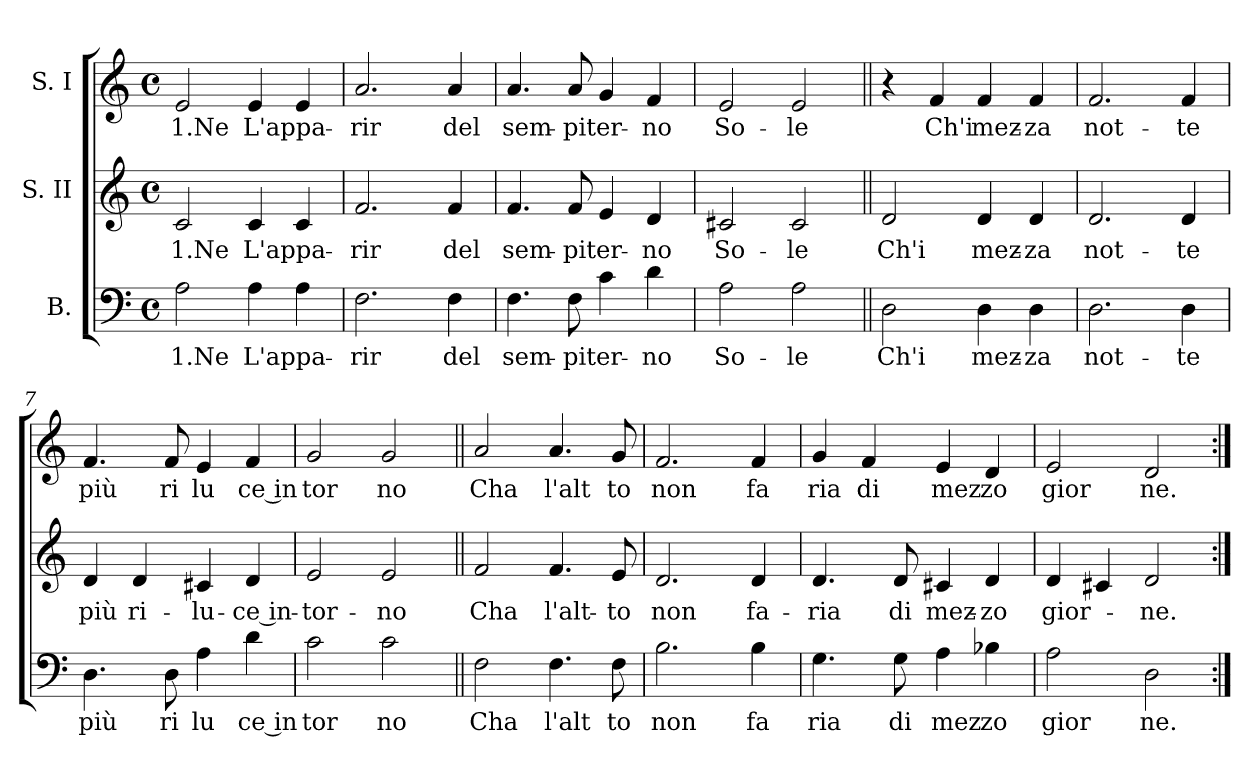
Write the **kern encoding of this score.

**kern	**text	**kern	**text	**kern	**text
*part3	*part3	*part2	*part2	*part1	*part1
*staff3	*staff3	*staff2	*staff2	*staff1	*staff1
*I"B.	*	*I"S. II	*	*I"S. I	*
*clefF4	*	*clefG2	*	*clefG2	*
*k[]	*	*k[]	*	*k[]	*
*C:	*	*C:	*	*C:	*
*M4/4	*	*M4/4	*	*M4/4	*
*met(c)	*	*met(c)	*	*met(c)	*
=1	=1	=1	=1	=1	=1
!	!LO:LY:b:rj	!	!LO:LY:b:rj	!	!LO:LY:b:rj
2A\	1.Ne	2c/	1.Ne	2e/	1.Ne
!	!LO:LY:b	!	!LO:LY:b	!	!LO:LY:b
4A\	L'appa-	4c/	L'appa-	4e/	L'appa-
4A\	.	4c/	.	4e/	.
=2	=2	=2	=2	=2	=2
!	!LO:LY:b	!	!LO:LY:b	!	!LO:LY:b
2.F\	-rir	2.f/	-rir	2.a/	-rir
!	!LO:LY:b	!	!LO:LY:b	!	!LO:LY:b
4F\	del	4f/	del	4a/	del
=3	=3	=3	=3	=3	=3
!	!LO:LY:b	!	!LO:LY:b	!	!LO:LY:b
4.F\	sem-	4.f/	sem-	4.a/	sem-
!	!LO:LY:b	!	!LO:LY:b	!	!LO:LY:b
8F\	-piter-	8f/	-piter-	8a/	-piter-
4c\	.	4e/	.	4g/	.
!	!LO:LY:b	!	!LO:LY:b	!	!LO:LY:b
4d\	-no	4d/	-no	4f/	-no
=4	=4	=4	=4	=4	=4
!	!LO:LY:b	!	!LO:LY:b	!	!LO:LY:b
2A\	So-	2c#X/	So-	2e/	So-
!	!LO:LY:b	!	!LO:LY:b	!	!LO:LY:b
2A\	-le	2c#/	-le	2e/	-le
=5||	=5||	=5||	=5||	=5||	=5||
!	!LO:LY:b	!	!LO:LY:b	!	!
2D\	Ch'i	2d/	Ch'i	4r	.
!	!	!	!	!	!LO:LY:b
.	.	.	.	4f/	Ch'i
!	!LO:LY:b	!	!LO:LY:b	!	!LO:LY:b
4D\	mez-	4d/	mez-	4f/	mez-
!	!LO:LY:b	!	!LO:LY:b	!	!LO:LY:b
4D\	-za	4d/	-za	4f/	-za
=6	=6	=6	=6	=6	=6
!	!LO:LY:b	!	!LO:LY:b	!	!LO:LY:b
2.D\	not-	2.d/	not-	2.f/	not-
!	!LO:LY:b	!	!LO:LY:b	!	!LO:LY:b
4D\	-te	4d/	-te	4f/	-te
!!LO:LB:g=z
=7	=7	=7	=7	=7	=7
!	!LO:LY:b	!	!LO:LY:b	!	!LO:LY:b
4.D\	più	4d/	più	4.f/	più
!	!	!	!LO:LY:b	!	!
.	.	4d/	ri-	.	.
!	!LO:LY:b	!	!	!	!LO:LY:b
8D\	ri	.	.	8f/	ri
!	!LO:LY:b	!	!LO:LY:b	!	!LO:LY:b
4A\	lu	4c#X/	-lu-	4e/	lu
!	!LO:LY:b:rj	!	!LO:LY:b:rj	!	!LO:LY:b:rj
4d\	ce in	4d/	-ce in-	4f/	ce in
=8	=8	=8	=8	=8	=8
!	!LO:LY:b	!	!LO:LY:b	!	!LO:LY:b
2c\	tor	2e/	-tor-	2g/	tor
!	!LO:LY:b	!	!LO:LY:b	!	!LO:LY:b
2c\	no	2e/	-no	2g/	no
=9||	=9||	=9||	=9||	=9||	=9||
!	!LO:LY:b	!	!LO:LY:b	!	!LO:LY:b
2F\	Cha	2f/	Cha	2a/	Cha
!	!LO:LY:b	!	!LO:LY:b	!	!LO:LY:b
4.F\	l'alt	4.f/	l'alt-	4.a/	l'alt
!	!LO:LY:b	!	!LO:LY:b	!	!LO:LY:b
8F\	to	8e/	-to	8g/	to
=10	=10	=10	=10	=10	=10
!	!LO:LY:b	!	!LO:LY:b	!	!LO:LY:b
2.B\	non	2.d/	non	2.f/	non
!	!LO:LY:b	!	!LO:LY:b	!	!LO:LY:b
4B\	fa	4d/	fa-	4f/	fa
=11	=11	=11	=11	=11	=11
!	!LO:LY:b	!	!LO:LY:b	!	!LO:LY:b
4.G\	ria	4.d/	-ria	4g/	ria
!	!	!	!	!	!LO:LY:b
.	.	.	.	4f/	di
!	!LO:LY:b	!	!LO:LY:b	!	!
8G\	di	8d/	di	.	.
!	!LO:LY:b	!	!LO:LY:b	!	!LO:LY:b
4A\	mez	4c#X/	mez-	4e/	mez
!	!LO:LY:b	!	!LO:LY:b	!	!LO:LY:b
4B-X\	zo	4d/	-zo	4d/	zo
=12	=12	=12	=12	=12	=12
!	!LO:LY:b	!	!LO:LY:b	!	!LO:LY:b
2A\	gior	4d/	gior-	2e/	gior
.	.	4c#X/	.	.	.
!	!LO:LY:b	!	!LO:LY:b	!	!LO:LY:b
2D\	ne.	2d/	-ne.	2d/	ne.
=:|!	=:|!	=:|!	=:|!	=:|!	=:|!
*-	*-	*-	*-	*-	*-
